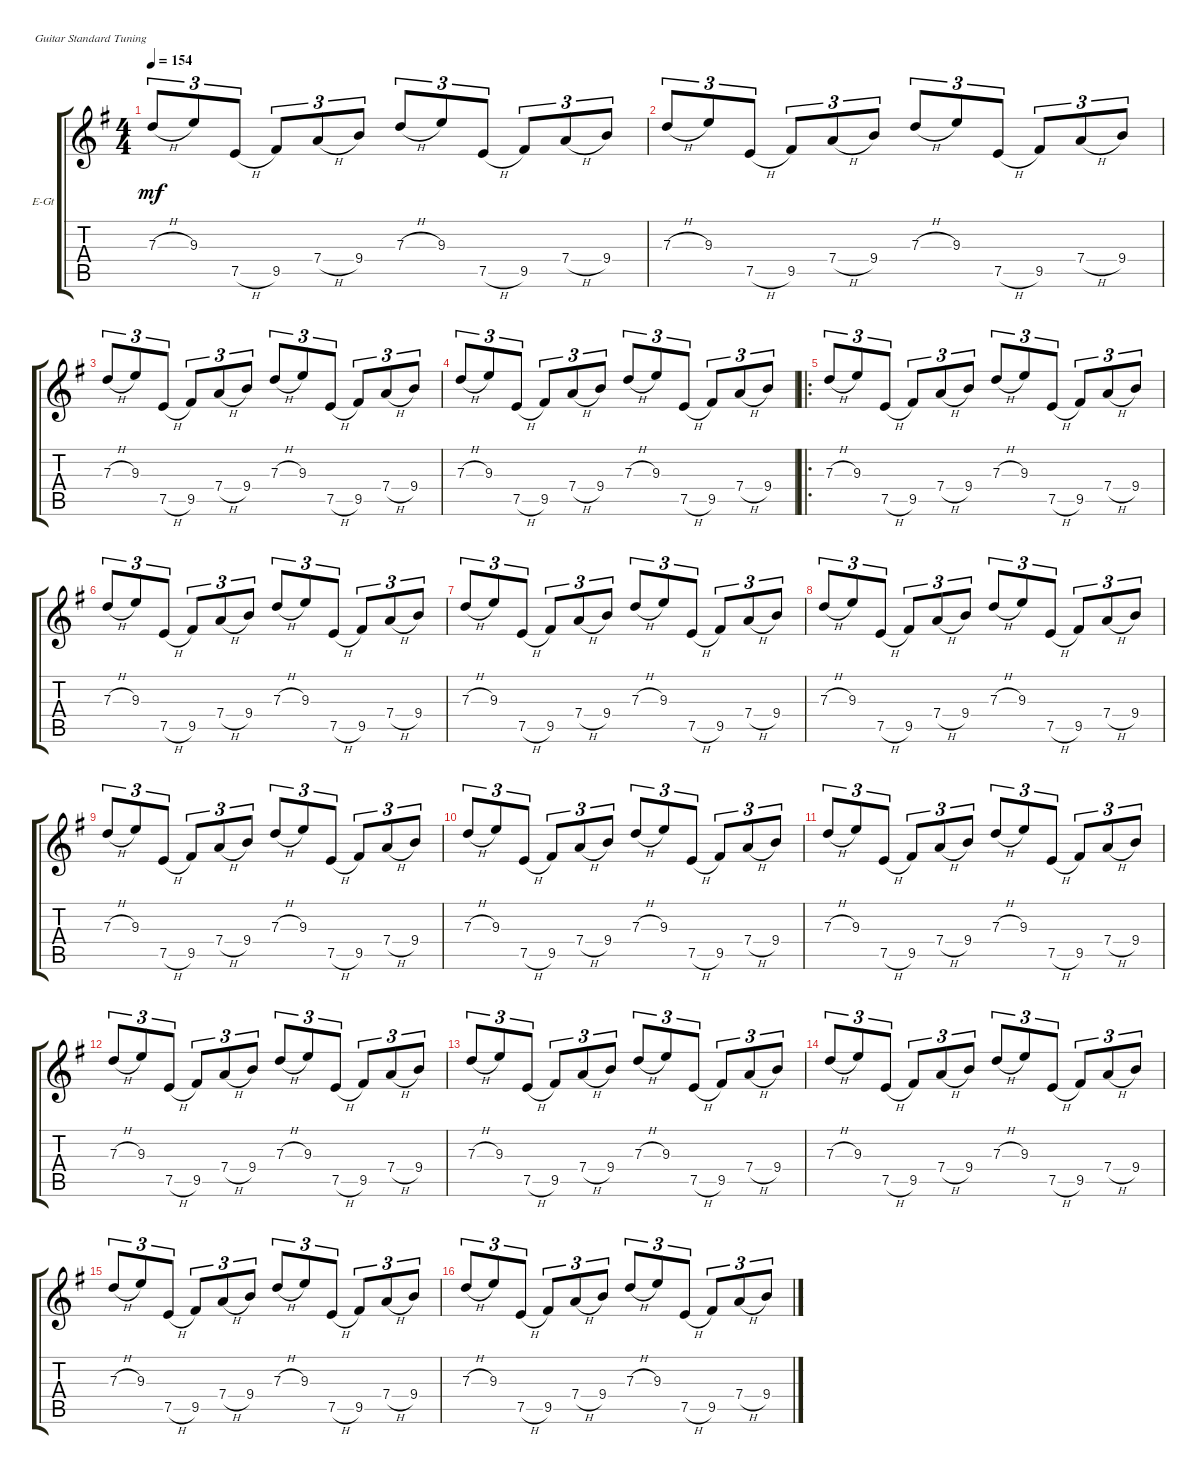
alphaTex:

\defaultSystemsLayout 4
\bracketExtendMode groupsimilarinstruments
\firstSystemTrackNameOrientation horizontal
\otherSystemsTrackNameOrientation horizontal
\track ("Electric Guitar" "E-Gt") {instrument distortionguitar}
\staff {score tabs}
\tuning (E4 B3 G3 D3 A2 E2)
\ts (4 4)
\tempo 154
\clef g2
\scale
0.487395
\ks g
7.3{h}.8{tu (3 2) dy mf instrument distortionguitar} 9.3.8{tu (3 2)} 7.5{h}.8{tu (3 2)} 9.5.8{tu (3 2)} 7.4{h}.8{tu (3 2)} 9.4.8{tu (3 2)} 7.3{h}.8{tu (3 2)} 9.3.8{tu (3 2)} 7.5{h}.8{tu (3 2)} 9.5.8{tu (3 2)} 7.4{h}.8{tu (3 2)} 9.4.8{tu (3 2)} |
\scale
0.256303 7.3{h}.8{tu (3 2)} 9.3.8{tu (3 2)} 7.5{h}.8{tu (3 2)} 9.5.8{tu (3 2)} 7.4{h}.8{tu (3 2)} 9.4.8{tu (3 2)} 7.3{h}.8{tu (3 2)} 9.3.8{tu (3 2)} 7.5{h}.8{tu (3 2)} 9.5.8{tu (3 2)} 7.4{h}.8{tu (3 2)} 9.4.8{tu (3 2)} |
\scale
0.256303 7.3{h}.8{tu (3 2)} 9.3.8{tu (3 2)} 7.5{h}.8{tu (3 2)} 9.5.8{tu (3 2)} 7.4{h}.8{tu (3 2)} 9.4.8{tu (3 2)} 7.3{h}.8{tu (3 2)} 9.3.8{tu (3 2)} 7.5{h}.8{tu (3 2)} 9.5.8{tu (3 2)} 7.4{h}.8{tu (3 2)} 9.4.8{tu (3 2)} |
\scale
0.333333 7.3{h}.8{tu (3 2)} 9.3.8{tu (3 2)} 7.5{h}.8{tu (3 2)} 9.5.8{tu (3 2)} 7.4{h}.8{tu (3 2)} 9.4.8{tu (3 2)} 7.3{h}.8{tu (3 2)} 9.3.8{tu (3 2)} 7.5{h}.8{tu (3 2)} 9.5.8{tu (3 2)} 7.4{h}.8{tu (3 2)} 9.4.8{tu (3 2)} |
\ro
\scale
0.333333 7.3{h}.8{tu (3 2)} 9.3.8{tu (3 2)} 7.5{h}.8{tu (3 2)} 9.5.8{tu (3 2)} 7.4{h}.8{tu (3 2)} 9.4.8{tu (3 2)} 7.3{h}.8{tu (3 2)} 9.3.8{tu (3 2)} 7.5{h}.8{tu (3 2)} 9.5.8{tu (3 2)} 7.4{h}.8{tu (3 2)} 9.4.8{tu (3 2)} |
\scale
0.333333 7.3{h}.8{tu (3 2)} 9.3.8{tu (3 2)} 7.5{h}.8{tu (3 2)} 9.5.8{tu (3 2)} 7.4{h}.8{tu (3 2)} 9.4.8{tu (3 2)} 7.3{h}.8{tu (3 2)} 9.3.8{tu (3 2)} 7.5{h}.8{tu (3 2)} 9.5.8{tu (3 2)} 7.4{h}.8{tu (3 2)} 9.4.8{tu (3 2)} |
\scale
0.333333 7.3{h}.8{tu (3 2)} 9.3.8{tu (3 2)} 7.5{h}.8{tu (3 2)} 9.5.8{tu (3 2)} 7.4{h}.8{tu (3 2)} 9.4.8{tu (3 2)} 7.3{h}.8{tu (3 2)} 9.3.8{tu (3 2)} 7.5{h}.8{tu (3 2)} 9.5.8{tu (3 2)} 7.4{h}.8{tu (3 2)} 9.4.8{tu (3 2)} |
\scale
0.333333 7.3{h}.8{tu (3 2)} 9.3.8{tu (3 2)} 7.5{h}.8{tu (3 2)} 9.5.8{tu (3 2)} 7.4{h}.8{tu (3 2)} 9.4.8{tu (3 2)} 7.3{h}.8{tu (3 2)} 9.3.8{tu (3 2)} 7.5{h}.8{tu (3 2)} 9.5.8{tu (3 2)} 7.4{h}.8{tu (3 2)} 9.4.8{tu (3 2)} |
\scale
0.333333 7.3{h}.8{tu (3 2)} 9.3.8{tu (3 2)} 7.5{h}.8{tu (3 2)} 9.5.8{tu (3 2)} 7.4{h}.8{tu (3 2)} 9.4.8{tu (3 2)} 7.3{h}.8{tu (3 2)} 9.3.8{tu (3 2)} 7.5{h}.8{tu (3 2)} 9.5.8{tu (3 2)} 7.4{h}.8{tu (3 2)} 9.4.8{tu (3 2)} |
7.3{h}.8{tu (3 2)} 9.3.8{tu (3 2)} 7.5{h}.8{tu (3 2)} 9.5.8{tu (3 2)} 7.4{h}.8{tu (3 2)} 9.4.8{tu (3 2)} 7.3{h}.8{tu (3 2)} 9.3.8{tu (3 2)} 7.5{h}.8{tu (3 2)} 9.5.8{tu (3 2)} 7.4{h}.8{tu (3 2)} 9.4.8{tu (3 2)} |
7.3{h}.8{tu (3 2)} 9.3.8{tu (3 2)} 7.5{h}.8{tu (3 2)} 9.5.8{tu (3 2)} 7.4{h}.8{tu (3 2)} 9.4.8{tu (3 2)} 7.3{h}.8{tu (3 2)} 9.3.8{tu (3 2)} 7.5{h}.8{tu (3 2)} 9.5.8{tu (3 2)} 7.4{h}.8{tu (3 2)} 9.4.8{tu (3 2)} |
7.3{h}.8{tu (3 2)} 9.3.8{tu (3 2)} 7.5{h}.8{tu (3 2)} 9.5.8{tu (3 2)} 7.4{h}.8{tu (3 2)} 9.4.8{tu (3 2)} 7.3{h}.8{tu (3 2)} 9.3.8{tu (3 2)} 7.5{h}.8{tu (3 2)} 9.5.8{tu (3 2)} 7.4{h}.8{tu (3 2)} 9.4.8{tu (3 2)} |
7.3{h}.8{tu (3 2)} 9.3.8{tu (3 2)} 7.5{h}.8{tu (3 2)} 9.5.8{tu (3 2)} 7.4{h}.8{tu (3 2)} 9.4.8{tu (3 2)} 7.3{h}.8{tu (3 2)} 9.3.8{tu (3 2)} 7.5{h}.8{tu (3 2)} 9.5.8{tu (3 2)} 7.4{h}.8{tu (3 2)} 9.4.8{tu (3 2)} |
7.3{h}.8{tu (3 2)} 9.3.8{tu (3 2)} 7.5{h}.8{tu (3 2)} 9.5.8{tu (3 2)} 7.4{h}.8{tu (3 2)} 9.4.8{tu (3 2)} 7.3{h}.8{tu (3 2)} 9.3.8{tu (3 2)} 7.5{h}.8{tu (3 2)} 9.5.8{tu (3 2)} 7.4{h}.8{tu (3 2)} 9.4.8{tu (3 2)} |
7.3{h}.8{tu (3 2)} 9.3.8{tu (3 2)} 7.5{h}.8{tu (3 2)} 9.5.8{tu (3 2)} 7.4{h}.8{tu (3 2)} 9.4.8{tu (3 2)} 7.3{h}.8{tu (3 2)} 9.3.8{tu (3 2)} 7.5{h}.8{tu (3 2)} 9.5.8{tu (3 2)} 7.4{h}.8{tu (3 2)} 9.4.8{tu (3 2)} |
7.3{h}.8{tu (3 2)} 9.3.8{tu (3 2)} 7.5{h}.8{tu (3 2)} 9.5.8{tu (3 2)} 7.4{h}.8{tu (3 2)} 9.4.8{tu (3 2)} 7.3{h}.8{tu (3 2)} 9.3.8{tu (3 2)} 7.5{h}.8{tu (3 2)} 9.5.8{tu (3 2)} 7.4{h}.8{tu (3 2)} 9.4.8{tu (3 2)}
